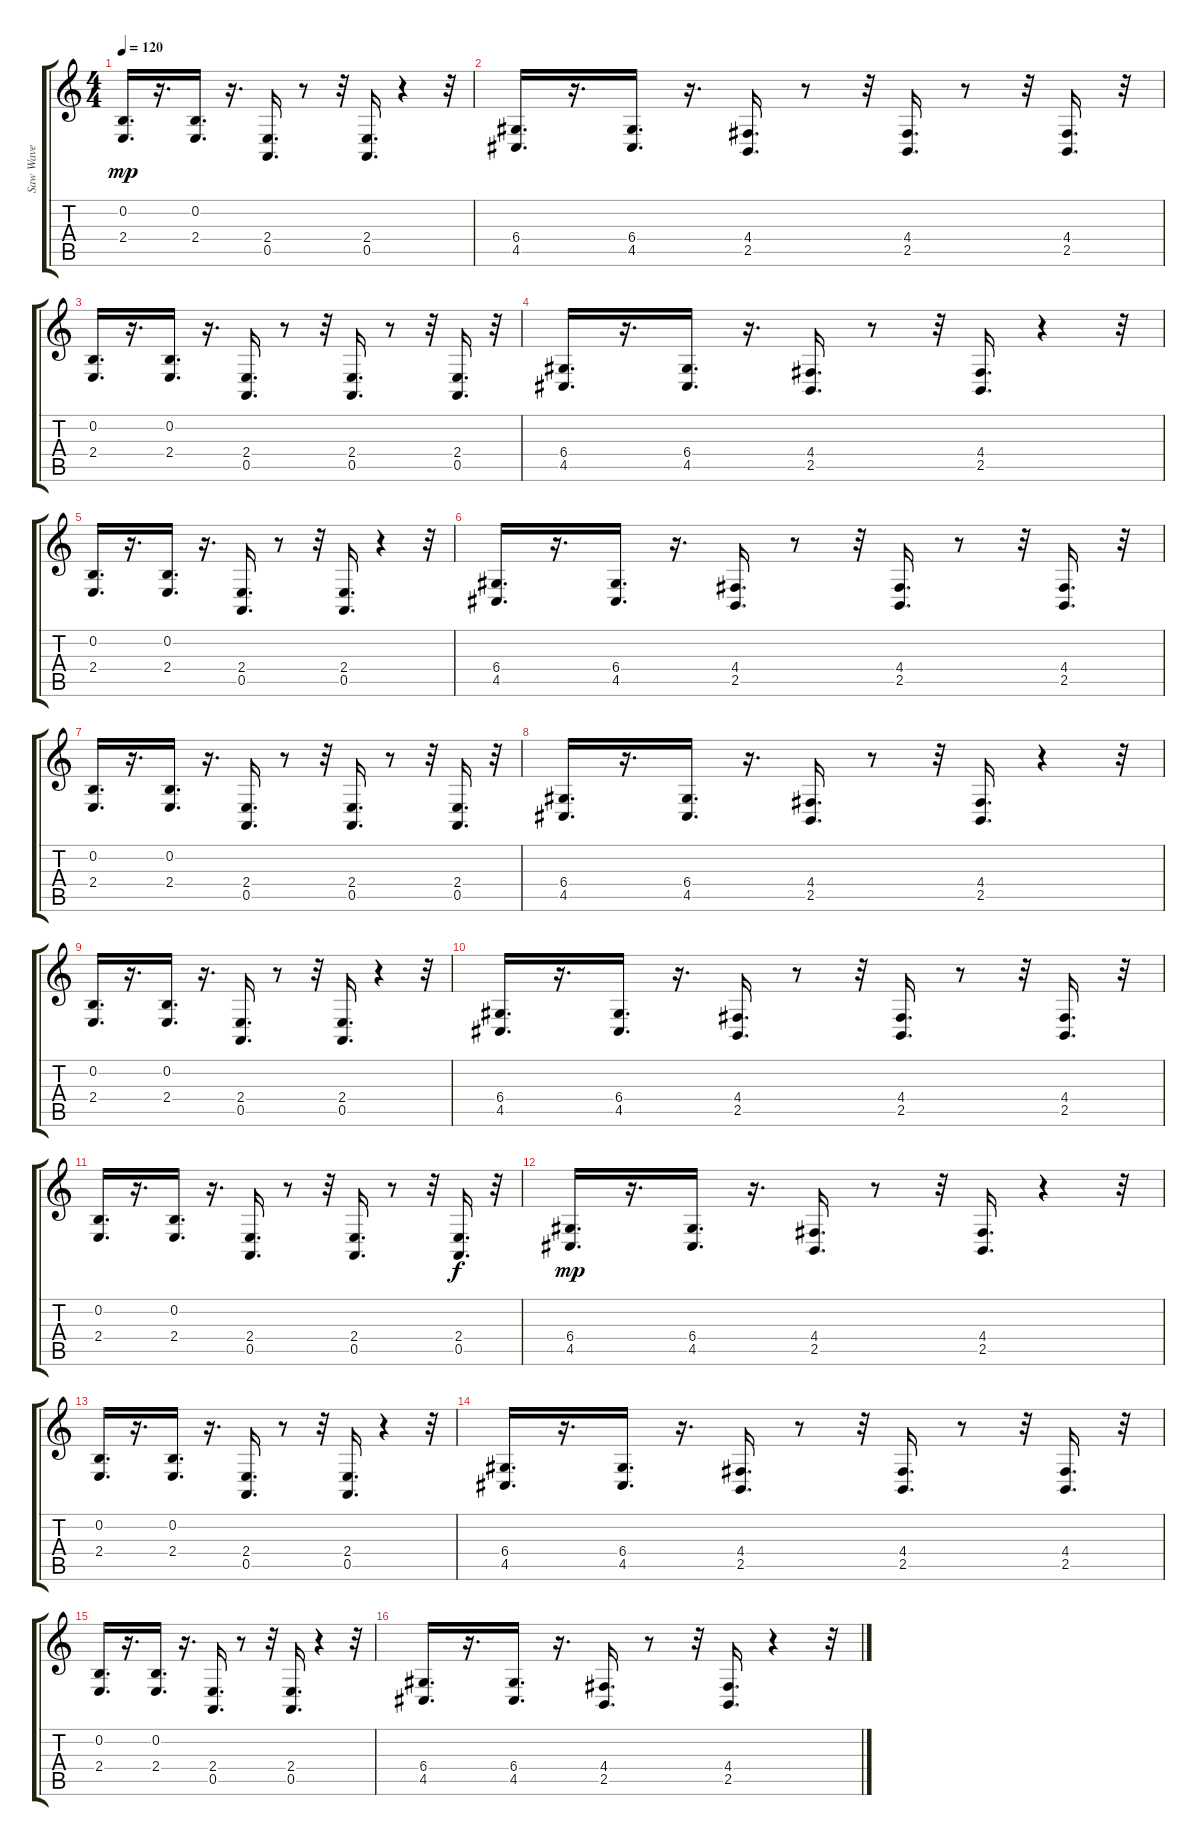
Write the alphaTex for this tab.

\track ("Saw Wave  " "Saw Wave  ") {instrument lead2sawtooth}
\staff {score tabs}
\tuning (E4 B3 G3 D3 A2 E2) {hide}
\ts (4 4)
\tempo 120
\clef g2
\ks c
(0.2 2.4).16{d dy mp} r.16{d} (0.2 2.4).16{d} r.16{d} (2.4 0.5).16{d} r.8 r.32 (2.4 0.5).16{d} r.4 r.32 |
(6.4 4.5).16{d} r.16{d} (6.4 4.5).16{d} r.16{d} (4.4 2.5).16{d} r.8 r.32 (4.4 2.5).16{d} r.8 r.32 (4.4 2.5).16{d} r.32 |
(0.2 2.4).16{d} r.16{d} (0.2 2.4).16{d} r.16{d} (2.4 0.5).16{d} r.8 r.32 (2.4 0.5).16{d} r.8 r.32 (2.4 0.5).16{d} r.32 |
(6.4 4.5).16{d} r.16{d} (6.4 4.5).16{d} r.16{d} (4.4 2.5).16{d} r.8 r.32 (4.4 2.5).16{d} r.4 r.32 |
(0.2 2.4).16{d} r.16{d} (0.2 2.4).16{d} r.16{d} (2.4 0.5).16{d} r.8 r.32 (2.4 0.5).16{d} r.4 r.32 |
(6.4 4.5).16{d} r.16{d} (6.4 4.5).16{d} r.16{d} (4.4 2.5).16{d} r.8 r.32 (4.4 2.5).16{d} r.8 r.32 (4.4 2.5).16{d} r.32 |
(0.2 2.4).16{d} r.16{d} (0.2 2.4).16{d} r.16{d} (2.4 0.5).16{d} r.8 r.32 (2.4 0.5).16{d} r.8 r.32 (2.4 0.5).16{d} r.32 |
(6.4 4.5).16{d} r.16{d} (6.4 4.5).16{d} r.16{d} (4.4 2.5).16{d} r.8 r.32 (4.4 2.5).16{d} r.4 r.32 |
(0.2 2.4).16{d} r.16{d} (0.2 2.4).16{d} r.16{d} (2.4 0.5).16{d} r.8 r.32 (2.4 0.5).16{d} r.4 r.32 |
(6.4 4.5).16{d} r.16{d} (6.4 4.5).16{d} r.16{d} (4.4 2.5).16{d} r.8 r.32 (4.4 2.5).16{d} r.8 r.32 (4.4 2.5).16{d} r.32 |
(0.2 2.4).16{d} r.16{d} (0.2 2.4).16{d} r.16{d} (2.4 0.5).16{d} r.8 r.32 (2.4 0.5).16{d} r.8 r.32 (2.4 0.5).16{d dy f} r.32 |
(6.4 4.5).16{d dy mp} r.16{d} (6.4 4.5).16{d} r.16{d} (4.4 2.5).16{d} r.8 r.32 (4.4 2.5).16{d} r.4 r.32 |
(0.2 2.4).16{d} r.16{d} (0.2 2.4).16{d} r.16{d} (2.4 0.5).16{d} r.8 r.32 (2.4 0.5).16{d} r.4 r.32 |
(6.4 4.5).16{d} r.16{d} (6.4 4.5).16{d} r.16{d} (4.4 2.5).16{d} r.8 r.32 (4.4 2.5).16{d} r.8 r.32 (4.4 2.5).16{d} r.32 |
(0.2 2.4).16{d} r.16{d} (0.2 2.4).16{d} r.16{d} (2.4 0.5).16{d} r.8 r.32 (2.4 0.5).16{d} r.4 r.32 |
(6.4 4.5).16{d} r.16{d} (6.4 4.5).16{d} r.16{d} (4.4 2.5).16{d} r.8 r.32 (4.4 2.5).16{d} r.4 r.32
